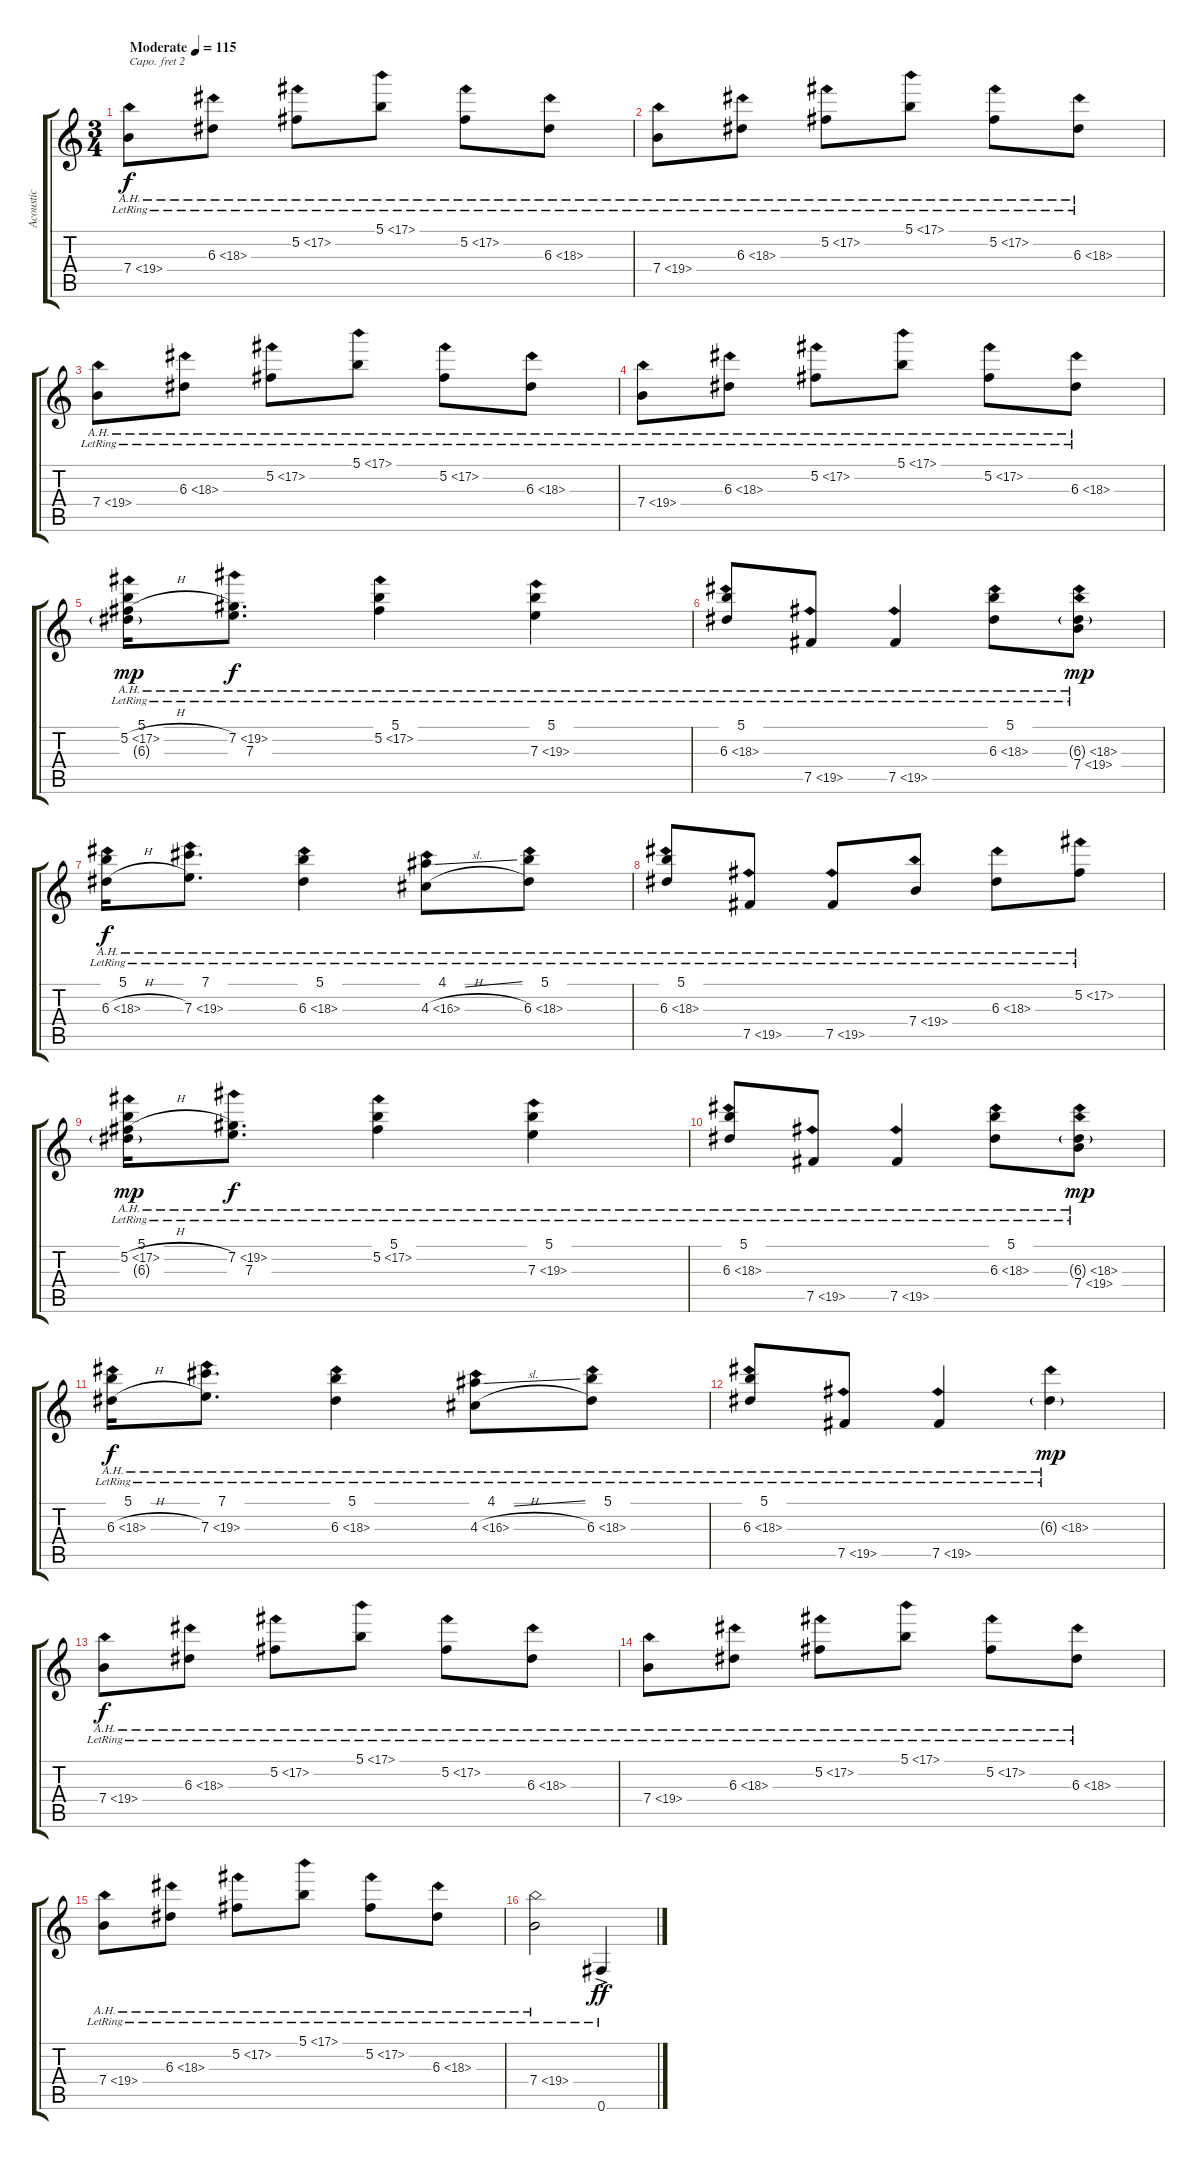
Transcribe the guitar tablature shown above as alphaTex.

\track ("Acoustic" "Acoustic") {instrument acousticguitarsteel}
\staff {score tabs}
\capo 2
\tuning (E4 B3 G3 D3 A2 E2) {hide}
\ts (3 4)
\tempo (115 "Moderate")
\clef g2
\ks c
7.4{ah 12 lr}.8{dy f instrument acousticguitarsteel} 6.3{ah 12 lr}.8 5.2{ah 12 lr}.8 5.1{ah 12 lr}.8 5.2{ah 12 lr}.8 6.3{ah 12 lr}.8 |
7.4{ah 12 lr}.8 6.3{ah 12 lr}.8 5.2{ah 12 lr}.8 5.1{ah 12 lr}.8 5.2{ah 12 lr}.8 6.3{ah 12 lr}.8 |
7.4{ah 12 lr}.8 6.3{ah 12 lr}.8 5.2{ah 12 lr}.8 5.1{ah 12 lr}.8 5.2{ah 12 lr}.8 6.3{ah 12 lr}.8 |
7.4{ah 12 lr}.8 6.3{ah 12 lr}.8 5.2{ah 12 lr}.8 5.1{ah 12 lr}.8 5.2{ah 12 lr}.8 6.3{ah 12 lr}.8 |
(5.1{lr} 5.2{ah 12 h lr} 6.3{g lr}).16{dy mp} (7.2{ah 12 lr} 7.3{lr}).8{d dy f} (5.1{lr} 5.2{ah 12 lr}).4 (5.1{lr} 7.3{ah 12 lr}).4 |
(5.1{lr} 6.3{ah 12 lr}).8 7.5{ah 12 lr}.8 7.5{ah 12 lr}.4 (5.1{lr} 6.3{ah 12 lr}).8 (6.3{ah 12 g lr} 7.4{ah 12 lr}).8{dy mp} |
(5.1{h lr} 6.3{ah 12 h lr}).16{dy f} (7.1{lr} 7.3{ah 12 lr}).8{d} (5.1{lr} 6.3{ah 12 lr}).4 (4.1{sl lr} 4.3{ah 12 h lr}).8 (5.1{lr} 6.3{ah 12 lr}).8 |
(5.1{lr} 6.3{ah 12 lr}).8 7.5{ah 12 lr}.8 7.5{ah 12 lr}.8 7.4{ah 12 lr}.8 6.3{ah 12 lr}.8 5.2{ah 12 lr}.8 |
(5.1{lr} 5.2{ah 12 h lr} 6.3{g lr}).16{dy mp} (7.2{ah 12 lr} 7.3{lr}).8{d dy f} (5.1{lr} 5.2{ah 12 lr}).4 (5.1{lr} 7.3{ah 12 lr}).4 |
(5.1{lr} 6.3{ah 12 lr}).8 7.5{ah 12 lr}.8 7.5{ah 12 lr}.4 (5.1{lr} 6.3{ah 12 lr}).8 (6.3{ah 12 g lr} 7.4{ah 12 lr}).8{dy mp} |
(5.1{h lr} 6.3{ah 12 h lr}).16{dy f} (7.1{lr} 7.3{ah 12 lr}).8{d} (5.1{lr} 6.3{ah 12 lr}).4 (4.1{sl lr} 4.3{ah 12 h lr}).8 (5.1{lr} 6.3{ah 12 lr}).8 |
(5.1{lr} 6.3{ah 12 lr}).8 7.5{ah 12 lr}.8 7.5{ah 12 lr}.4 6.3{ah 12 g lr}.4{dy mp} |
7.4{ah 12 lr}.8{dy f} 6.3{ah 12 lr}.8 5.2{ah 12 lr}.8 5.1{ah 12 lr}.8 5.2{ah 12 lr}.8 6.3{ah 12 lr}.8 |
7.4{ah 12 lr}.8 6.3{ah 12 lr}.8 5.2{ah 12 lr}.8 5.1{ah 12 lr}.8 5.2{ah 12 lr}.8 6.3{ah 12 lr}.8 |
7.4{ah 12 lr}.8 6.3{ah 12 lr}.8 5.2{ah 12 lr}.8 5.1{ah 12 lr}.8 5.2{ah 12 lr}.8 6.3{ah 12 lr}.8 |
7.4{ah 12 lr}.2 0.6{ac lr}.4{dy ff}
